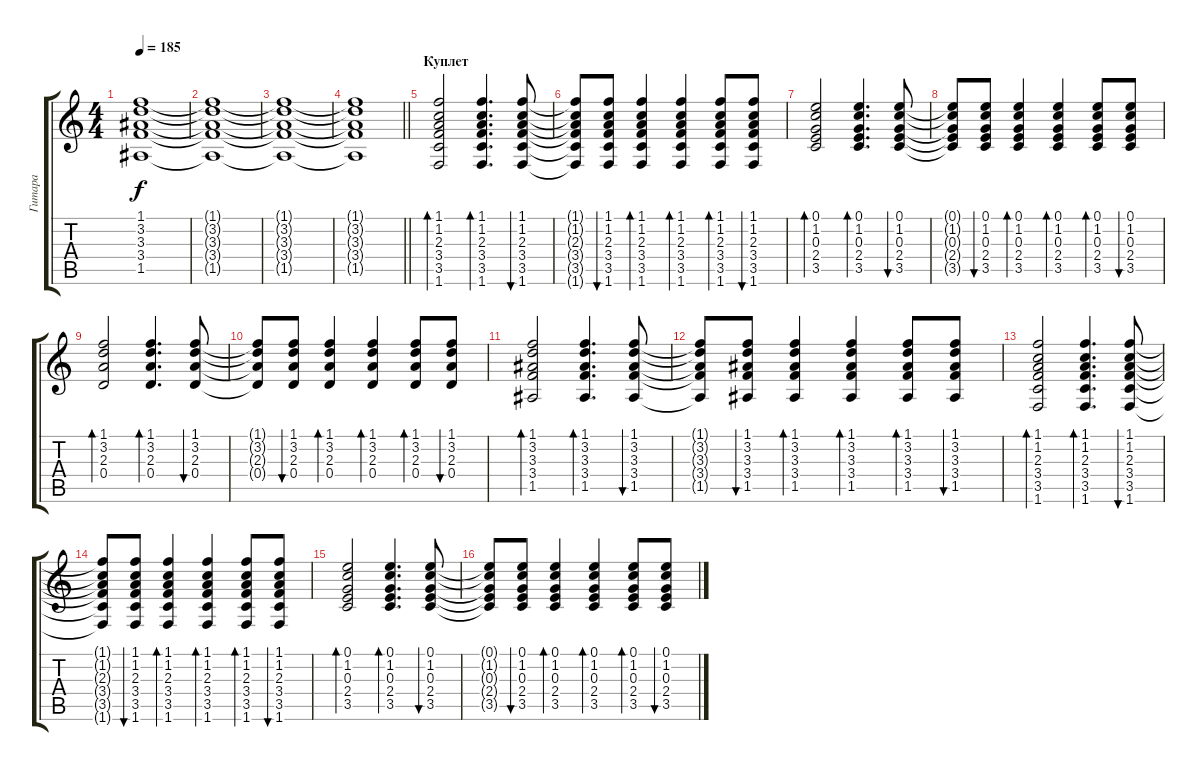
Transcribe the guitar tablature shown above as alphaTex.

\track ("Гитара" "Гитара") {instrument acousticguitarsteel}
\staff {score tabs}
\tuning (E4 B3 G3 D3 A2 E2) {hide}
\ts (4 4)
\tempo 185
\clef g2
\ks c
(1.1 3.2 3.3 3.4 1.5).1{dy f} |
(1.1{t} 3.2{t} 3.3{t} 3.4{t} 1.5{t}).1 |
(1.1{t} 3.2{t} 3.3{t} 3.4{t} 1.5{t}).1 |
\barLineRight lightlight
(1.1{t} 3.2{t} 3.3{t} 3.4{t} 1.5{t}).1 |
\section ("" "Куплет")
(1.1 1.2 2.3 3.4 3.5 1.6).2{bd 60} (1.1 1.2 2.3 3.4 3.5 1.6).4{d bd 60} (1.1 1.2 2.3 3.4 3.5 1.6).8{bu 60} |
(1.1{t} 1.2{t} 2.3{t} 3.4{t} 3.5{t} 1.6{t}).8 (1.1 1.2 2.3 3.4 3.5 1.6).8{bu 60} (1.1 1.2 2.3 3.4 3.5 1.6).4{bd 60} (1.1 1.2 2.3 3.4 3.5 1.6).4{bd 60} (1.1 1.2 2.3 3.4 3.5 1.6).8{bd 60} (1.1 1.2 2.3 3.4 3.5 1.6).8{bu 60} |
(0.1 1.2 0.3 2.4 3.5).2{bd 60} (0.1 1.2 0.3 2.4 3.5).4{d bd 60} (0.1 1.2 0.3 2.4 3.5).8{bu 60} |
(0.1{t} 1.2{t} 0.3{t} 2.4{t} 3.5{t}).8 (0.1 1.2 0.3 2.4 3.5).8{bu 60} (0.1 1.2 0.3 2.4 3.5).4{bd 60} (0.1 1.2 0.3 2.4 3.5).4{bd 60} (0.1 1.2 0.3 2.4 3.5).8{bd 60} (0.1 1.2 0.3 2.4 3.5).8{bu 60} |
(1.1 3.2 2.3 0.4).2{bd 60} (1.1 3.2 2.3 0.4).4{d bd 60} (1.1 3.2 2.3 0.4).8{bu 60} |
(1.1{t} 3.2{t} 2.3{t} 0.4{t}).8 (1.1 3.2 2.3 0.4).8{bu 60} (1.1 3.2 2.3 0.4).4{bd 60} (1.1 3.2 2.3 0.4).4{bd 60} (1.1 3.2 2.3 0.4).8{bd 60} (1.1 3.2 2.3 0.4).8{bu 60} |
(1.1 3.2 3.3 3.4 1.5).2{bd 60} (1.1 3.2 3.3 3.4 1.5).4{d bd 60} (1.1 3.2 3.3 3.4 1.5).8{bu 60} |
(1.1{t} 3.2{t} 3.3{t} 3.4{t} 1.5{t}).8 (1.1 3.2 3.3 3.4 1.5).8{bu 60} (1.1 3.2 3.3 3.4 1.5).4{bd 60} (1.1 3.2 3.3 3.4 1.5).4{bd 60} (1.1 3.2 3.3 3.4 1.5).8{bd 60} (1.1 3.2 3.3 3.4 1.5).8{bu 60} |
(1.1 1.2 2.3 3.4 3.5 1.6).2{bd 60} (1.1 1.2 2.3 3.4 3.5 1.6).4{d bd 60} (1.1 1.2 2.3 3.4 3.5 1.6).8{bu 60} |
(1.1{t} 1.2{t} 2.3{t} 3.4{t} 3.5{t} 1.6{t}).8 (1.1 1.2 2.3 3.4 3.5 1.6).8{bu 60} (1.1 1.2 2.3 3.4 3.5 1.6).4{bd 60} (1.1 1.2 2.3 3.4 3.5 1.6).4{bd 60} (1.1 1.2 2.3 3.4 3.5 1.6).8{bd 60} (1.1 1.2 2.3 3.4 3.5 1.6).8{bu 60} |
(0.1 1.2 0.3 2.4 3.5).2{bd 60} (0.1 1.2 0.3 2.4 3.5).4{d bd 60} (0.1 1.2 0.3 2.4 3.5).8{bu 60} |
(0.1{t} 1.2{t} 0.3{t} 2.4{t} 3.5{t}).8 (0.1 1.2 0.3 2.4 3.5).8{bu 60} (0.1 1.2 0.3 2.4 3.5).4{bd 60} (0.1 1.2 0.3 2.4 3.5).4{bd 60} (0.1 1.2 0.3 2.4 3.5).8{bd 60} (0.1 1.2 0.3 2.4 3.5).8{bu 60}
